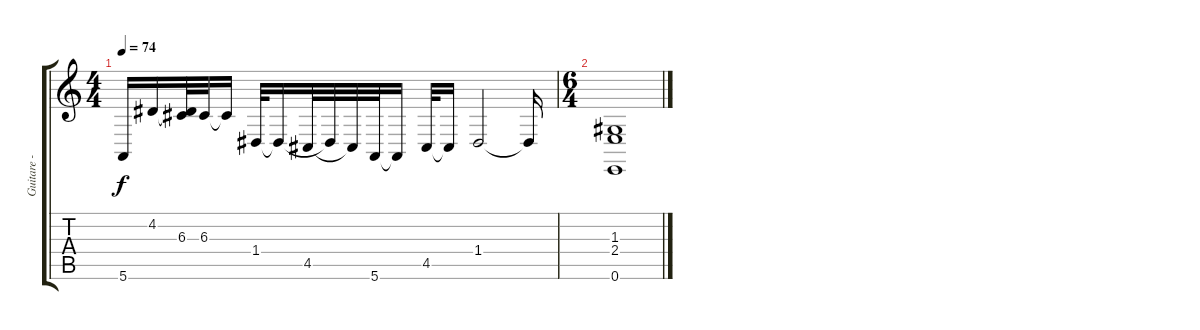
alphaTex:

\track ("Guitare - 1" "Guitare - ") {instrument brightacousticpiano}
\staff {score tabs}
\tuning (E4 B3 G3 D3 A2 E2) {hide}
\ts (4 4)
\tempo 74
\clef g2
\ks c
5.6.16{dy f} 4.2.16 (4.2{t} 6.3{t}).32 6.3.32 6.3{t}.16 1.4.32 1.4{t}.16 4.5.32 1.4{t}.32 4.5{t}.32 5.6.32 5.6{t}.16 4.5.32 4.5{t}.16 1.4.2 1.4{t}.16 |
\ts (6 4)
(1.3 2.4 0.6).1
